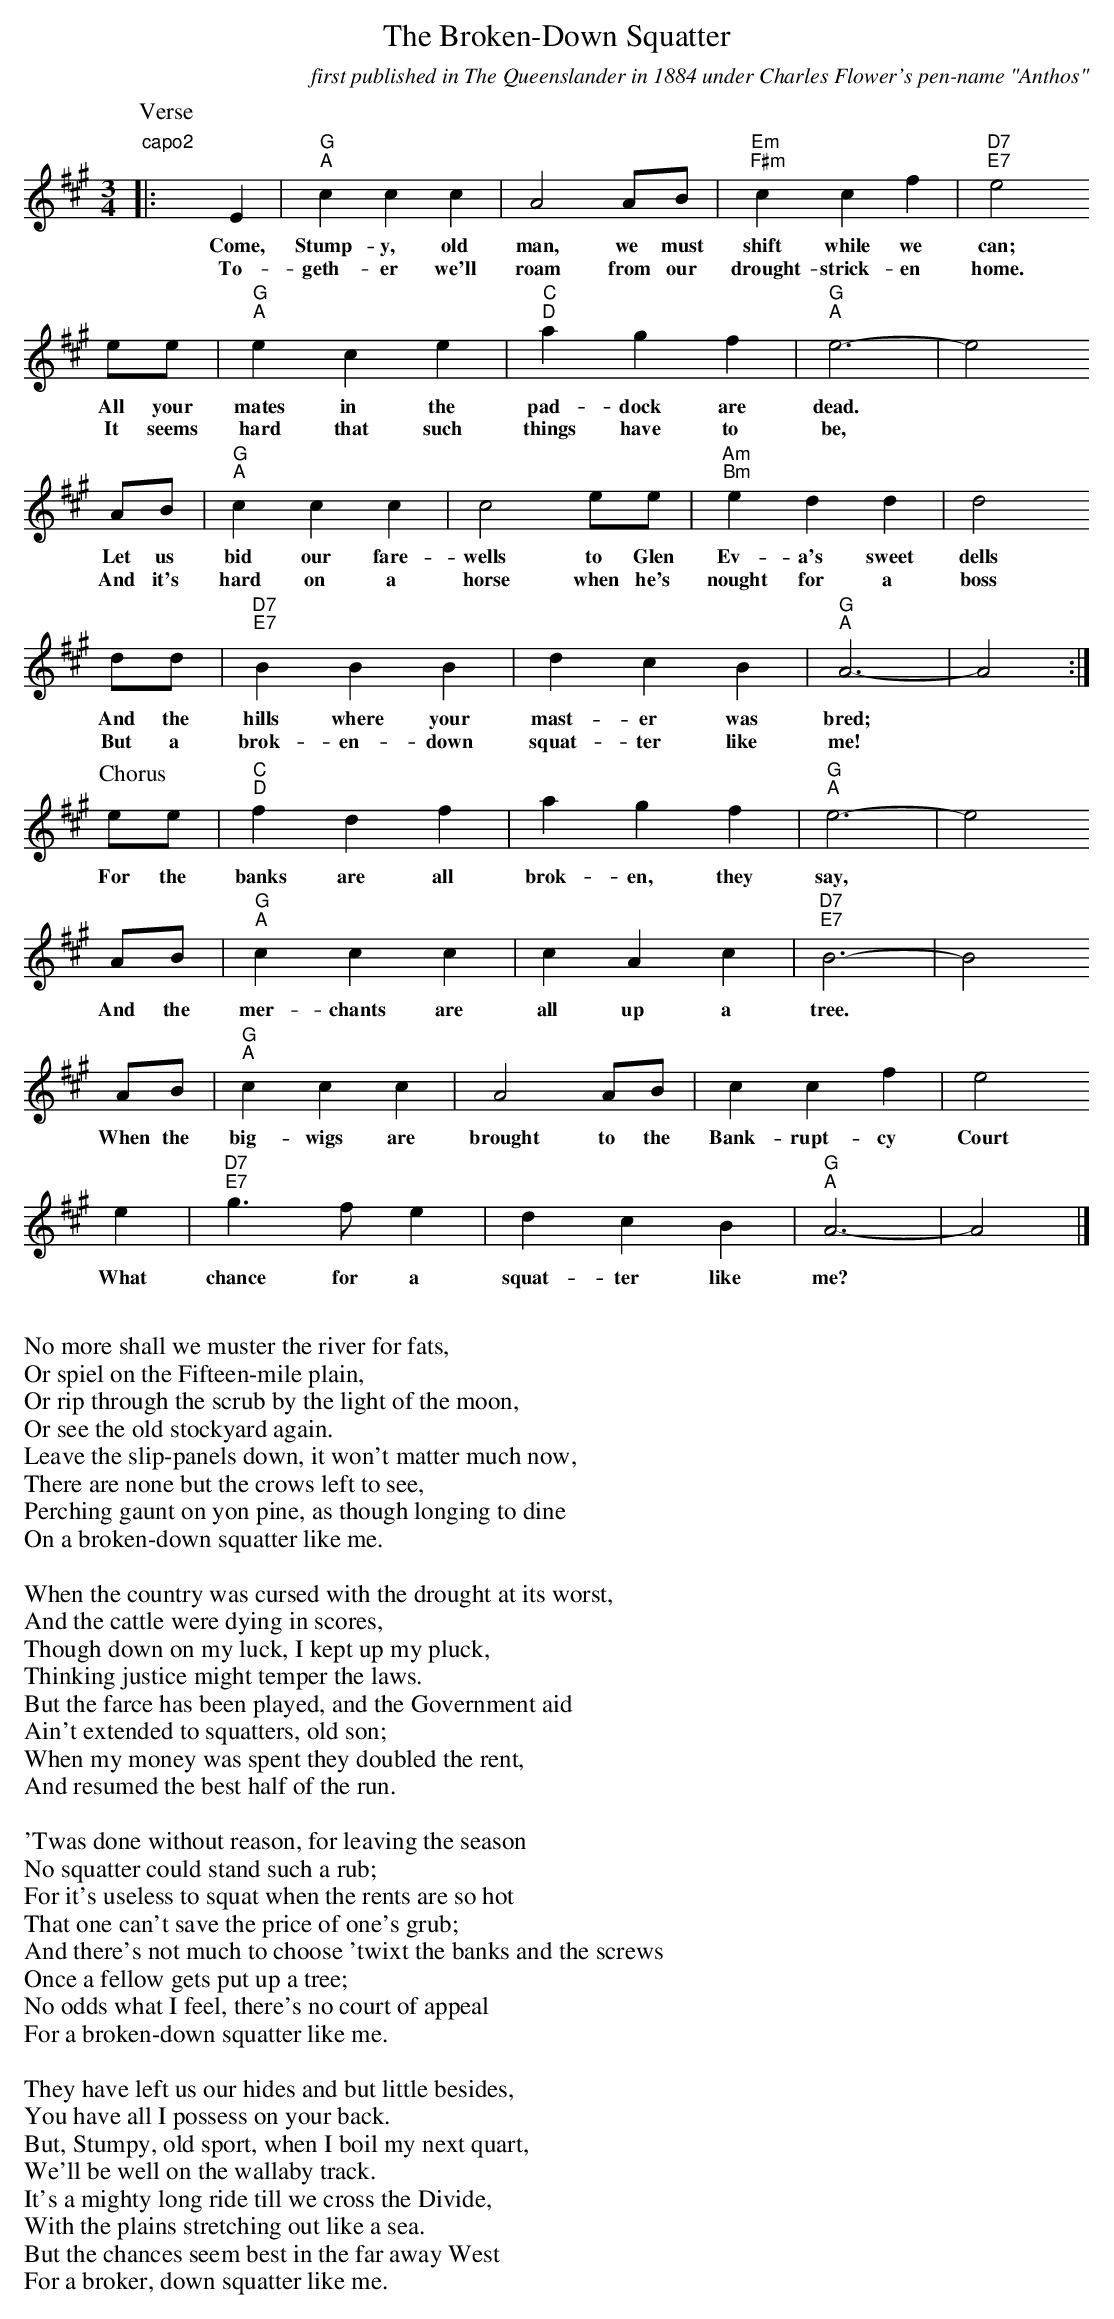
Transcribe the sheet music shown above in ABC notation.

X:1
T:Broken-Down Squatter, The
C:first published in The Queenslander in 1884 under Charles Flower's pen-name "Anthos"
M:3/4
L:1/4
K:Amaj
P:Verse
"capo2"""|:xE|"G""A"ccc|A2A/2B/2|"Em""F#m"ccf|"D7""E7"e2
w:Come, Stump-y, old man, we must shift while we can;
w:To-geth-er we'll roam from our drought-strick-en home.
e/2e/2|"G""A"ece|"C""D"agf|"G""A"e3-|e2
w:All your mates in the pad-dock are dead.*
w:It seems hard that such things have to be,*
A/2B/2|"G""A"ccc|c2e/2e/2|"Am""Bm"edd|d2
w: Let us bid our fare-wells to Glen Ev-a's sweet dells
w: And it's hard on a horse when he's nought for a boss
d/2d/2|"D7""E7"BBB|dcB|"G""A"A3-|A2:|
w:And the hills where your mast-er was bred;*
w:But a brok-en-down squat-ter like me!*
P:Chorus
e/2e/2|"C""D"fdf|agf|"G""A"e3-|e2
w:For the banks are all brok-en, they say,*
A/2B/2|"G""A"ccc|cAc|"D7""E7"B3-|B2
w:And the mer-chants are all up a tree.*
A/2B/2|"G""A"ccc|A2A/2B/2|ccf|e2
w:When the big-wigs are brought to the Bank-rupt-cy Court
e|"D7""E7"g>fe|dcB|"G""A"A3-|A2|]
w:What chance for a squat-ter like me?
W:
W:No more shall we muster the river for fats,
W:Or spiel on the Fifteen-mile plain,
W:Or rip through the scrub by the light of the moon,
W:Or see the old stockyard again.
W:Leave the slip-panels down, it won't matter much now,
W:There are none but the crows left to see,
W:Perching gaunt on yon pine, as though longing to dine
W:On a broken-down squatter like me.
W:
W:When the country was cursed with the drought at its worst,
W:And the cattle were dying in scores,
W:Though down on my luck, I kept up my pluck,
W:Thinking justice might temper the laws.
W:But the farce has been played, and the Government aid
W:Ain't extended to squatters, old son;
W:When my money was spent they doubled the rent,
W:And resumed the best half of the run.
W:
W:'Twas done without reason, for leaving the season
W:No squatter could stand such a rub;
W:For it's useless to squat when the rents are so hot
W:That one can't save the price of one's grub;
W:And there's not much to choose 'twixt the banks and the screws
W:Once a fellow gets put up a tree;
W:No odds what I feel, there's no court of appeal
W:For a broken-down squatter like me.
W:
W:They have left us our hides and but little besides,
W:You have all I possess on your back.
W:But, Stumpy, old sport, when I boil my next quart,
W:We'll be well on the wallaby track.
W:It's a mighty long ride till we cross the Divide,
W:With the plains stretching out like a sea.
W:But the chances seem best in the far away West
W:For a broker, down squatter like me.
